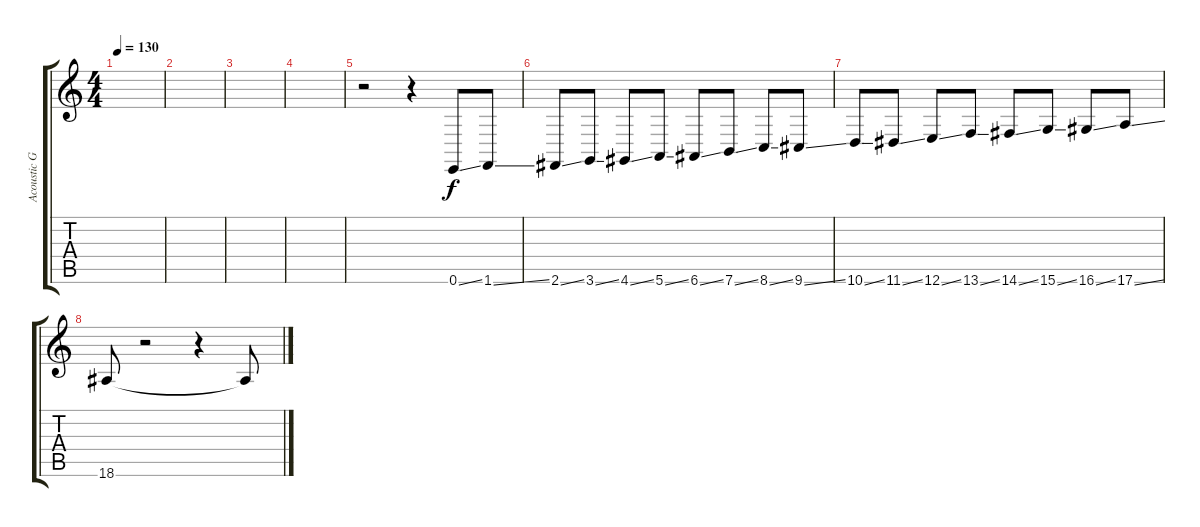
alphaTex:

\track ("Acoustic Guitar 1 Scratch" "Acoustic G") {instrument guitarfretnoise}
\staff {score tabs}
\tuning (E4 B3 G3 D3 A2 E2) {hide}
\ts (4 4)
\tempo 130
\clef g2
\ks c
|
|
|
|
r.2 r.4 0.6{ss}.8 1.6{ss}.8 |
2.6{ss}.8 3.6{ss}.8 4.6{ss}.8 5.6{ss}.8 6.6{ss}.8 7.6{ss}.8 8.6{ss}.8 9.6{ss}.8 |
10.6{ss}.8 11.6{ss}.8 12.6{ss}.8 13.6{ss}.8 14.6{ss}.8 15.6{ss}.8 16.6{ss}.8 17.6{ss}.8 |
18.6.8 r.2 r.4 18.6{t}.8
